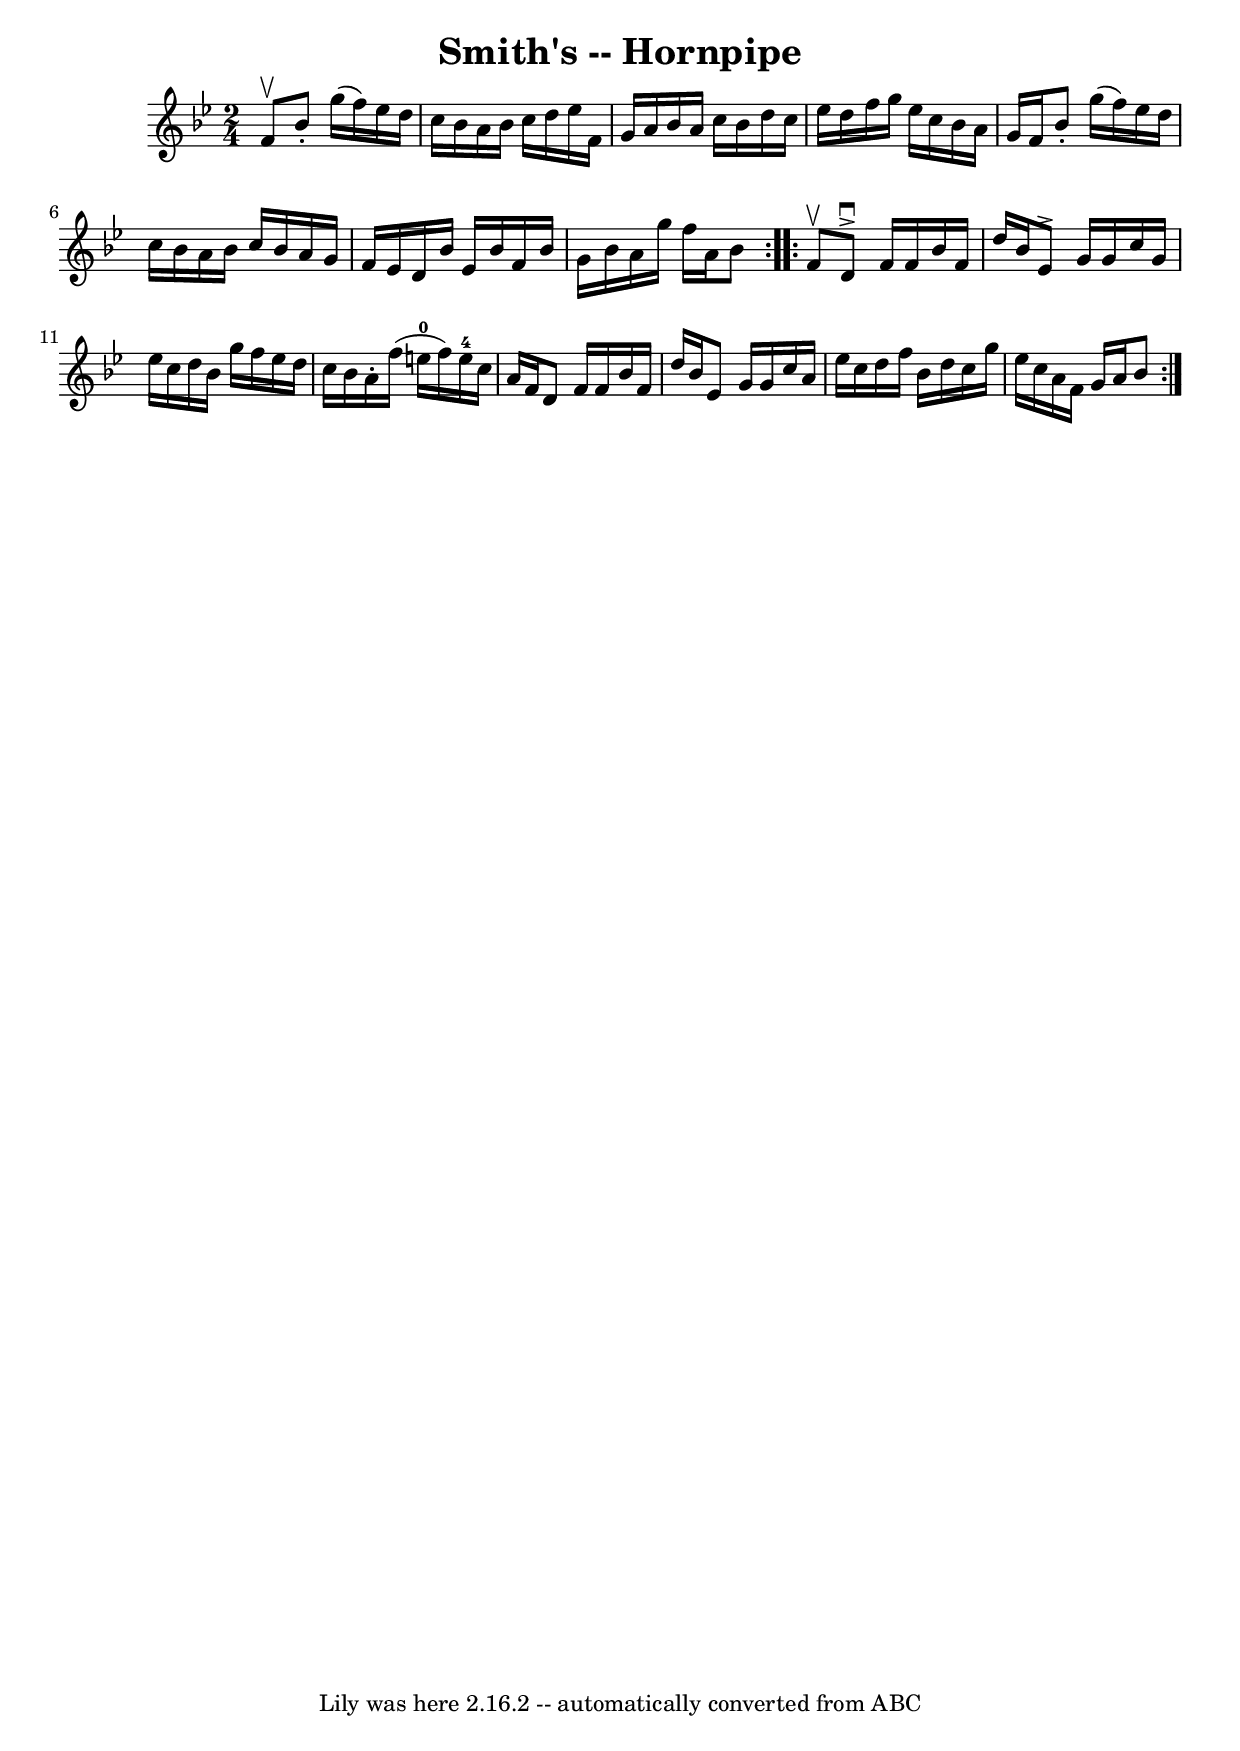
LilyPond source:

\version "2.16.2"
\include "Mammoth.ily"
\header {
  %% book = "Cole's 1000 Fiddle Tunes"
  crossRefNumber = "1"
  footnotes = ""
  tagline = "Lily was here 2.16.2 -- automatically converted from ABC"
  title = "Smith's -- Hornpipe"

}
voicedefault =  {



  \repeat volta 2 {

    \time 2/4 
    \key bes \major f'8^\upbow |
    bes'8 -. g''16 (f''16  
    -) ees''16 d''16 c''16 bes'16  |
    a'16 bes'16 c''16    
    d''16 ees''16 f'16 g'16 a'16  |
    bes'16 a'16 c''16    
    bes'16 d''16 c''16 ees''16 d''16  |
    f''16 g''16    
    ees''16 c''16 bes'16 a'16 g'16 f'16  |
    bes'8 -.   
    g''16 (f''16) ees''16 d''16 c''16 bes'16  |
    a'16    
    bes'16 c''16 bes'16 a'16 g'16 f'16 ees'16  |
    d'16    
    bes'16 ees'16 bes'16 f'16 bes'16 g'16 bes'16  |
    a'16 
    g''16 f''16 a'16 bes'8  
  }     
  \repeat volta 2 {
    f'8^\upbow 
    |
    d'8^\downbow^\accent f'16 f'16 bes'16 f'16 d''16    
    bes'16  |
    ees'8^\accent g'16 g'16 c''16 g'16 ees''16    
    c''16  |
    d''16 bes'16 g''16 f''16 ees''16 d''16    
    c''16 bes'16  |
    a'16 -. f''16 (e''16-0 f''16)     
    e''16-4 c''16 a'16 f'16  |
    d'8 f'16 f'16 bes'16  
    f'16 d''16 bes'16  |
    ees'8 g'16 g'16 c''16 a'16    
    ees''16 c''16  |
    d''16 f''16 bes'16 d''16 c''16    
    g''16 ees''16 c''16  |
    a'16 f'16 g'16 a'16 bes'8  
  }  
  

}

\score{
  <<

    \context Staff="default"
    {
      \voicedefault 
      
    }

  >>
  \layout {
    
  }
  \midi {
  }

}
